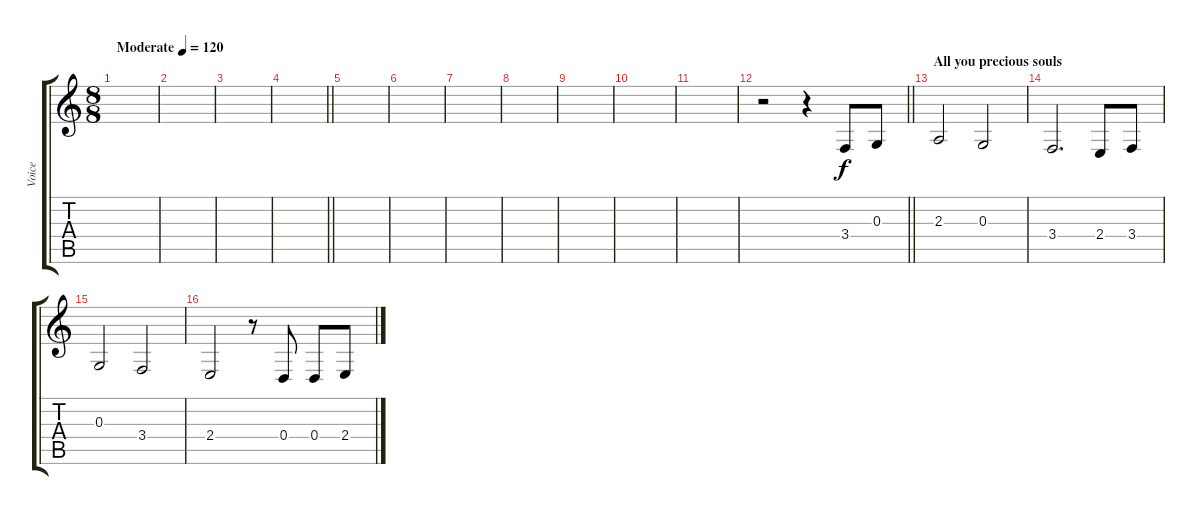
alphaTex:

\track ("Voice" "Voice") {instrument violin}
\staff {score tabs}
\tuning (E4 B3 G3 D3 A2 E2) {hide}
\ts (8 8)
\tempo (120 "Moderate")
\clef g2
\ks c
|
|
|
\barLineRight lightlight
|
|
|
|
|
|
|
|
\barLineRight lightlight
r.2 r.4 3.4.8 0.3.8 |
\section ("" "All you precious souls")
2.3.2 0.3.2 |
3.4.2{d} 2.4.8 3.4.8 |
0.3.2 3.4.2 |
2.4.2 r.8 0.4.8 0.4.8 2.4.8
